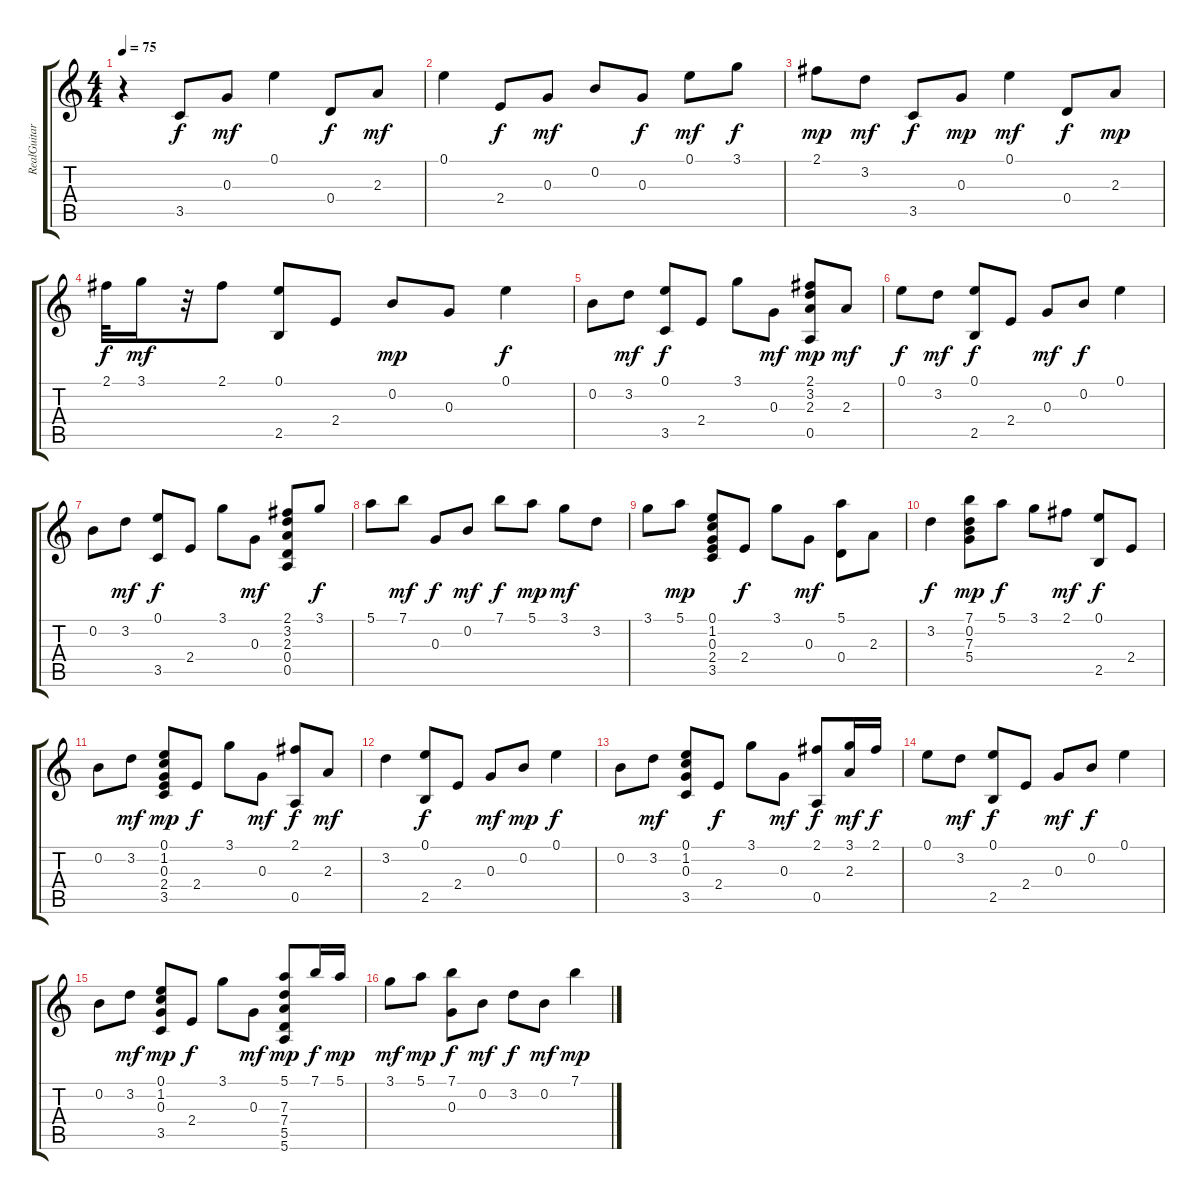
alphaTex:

\track ("RealGuitar (MIDI)" "RealGuitar") {instrument acousticguitarnylon}
\staff {score tabs}
\tuning (E4 B3 G3 D3 A2 E2) {hide}
\ts (4 4)
\tempo 75
\clef g2
\ks c
r.4{dy f} 3.5.8 0.3.8{dy mf} 0.1.4 0.4.8{dy f} 2.3.8{dy mf} |
0.1.4 2.4.8{dy f} 0.3.8{dy mf} 0.2.8 0.3.8{dy f} 0.1.8{dy mf} 3.1.8{dy f} |
2.1.8{dy mp} 3.2.8{dy mf} 3.5.8{dy f} 0.3.8{dy mp} 0.1.4{dy mf} 0.4.8{dy f} 2.3.8{dy mp} |
2.1.32{dy f} 3.1.16{dy mf} r.32 2.1.8 (0.1 2.5).8 2.4.8 0.2.8{dy mp} 0.3.8 0.1.4{dy f} |
0.2.8 3.2.8{dy mf} (0.1 3.5).8{dy f} 2.4.8 3.1.8 0.3.8{dy mf} (2.1 3.2 2.3 0.5).8{dy mp} 2.3.8{dy mf} |
0.1.8{dy f} 3.2.8{dy mf} (0.1 2.5).8{dy f} 2.4.8 0.3.8{dy mf} 0.2.8{dy f} 0.1.4 |
0.2.8 3.2.8{dy mf} (0.1 3.5).8{dy f} 2.4.8 3.1.8 0.3.8{dy mf} (2.1 3.2 2.3 0.4 0.5).8 3.1.8{dy f} |
5.1.8 7.1.8{dy mf} 0.3.8{dy f} 0.2.8{dy mf} 7.1.8{dy f} 5.1.8{dy mp} 3.1.8{dy mf} 3.2.8 |
3.1.8 5.1.8{dy mp} (0.1 1.2 0.3 2.4 3.5).8 2.4.8{dy f} 3.1.8 0.3.8{dy mf} (5.1 0.4).8 2.3.8 |
3.2.4{dy f} (7.1 0.2 7.3 5.4).8{dy mp} 5.1.8{dy f} 3.1.8 2.1.8{dy mf} (0.1 2.5).8{dy f} 2.4.8 |
0.2.8 3.2.8{dy mf} (0.1 1.2 0.3 2.4 3.5).8{dy mp} 2.4.8{dy f} 3.1.8 0.3.8{dy mf} (2.1 0.5).8{dy f} 2.3.8{dy mf} |
3.2.4 (0.1 2.5).8{dy f} 2.4.8 0.3.8{dy mf} 0.2.8{dy mp} 0.1.4{dy f} |
0.2.8 3.2.8{dy mf} (0.1 1.2 0.3 3.5).8 2.4.8{dy f} 3.1.8 0.3.8{dy mf} (2.1 0.5).8{dy f} (3.1 2.3).16{dy mf} 2.1.16{dy f} |
0.1.8 3.2.8{dy mf} (0.1 2.5).8{dy f} 2.4.8 0.3.8{dy mf} 0.2.8{dy f} 0.1.4 |
0.2.8 3.2.8{dy mf} (0.1 1.2 0.3 3.5).8{dy mp} 2.4.8{dy f} 3.1.8 0.3.8{dy mf} (5.1 7.3 7.4 5.5 5.6).8{dy mp} 7.1.16{dy f} 5.1.16{dy mp} |
3.1.8{dy mf} 5.1.8{dy mp} (7.1 0.3).8{dy f} 0.2.8{dy mf} 3.2.8{dy f} 0.2.8{dy mf} 7.1.4{dy mp}
